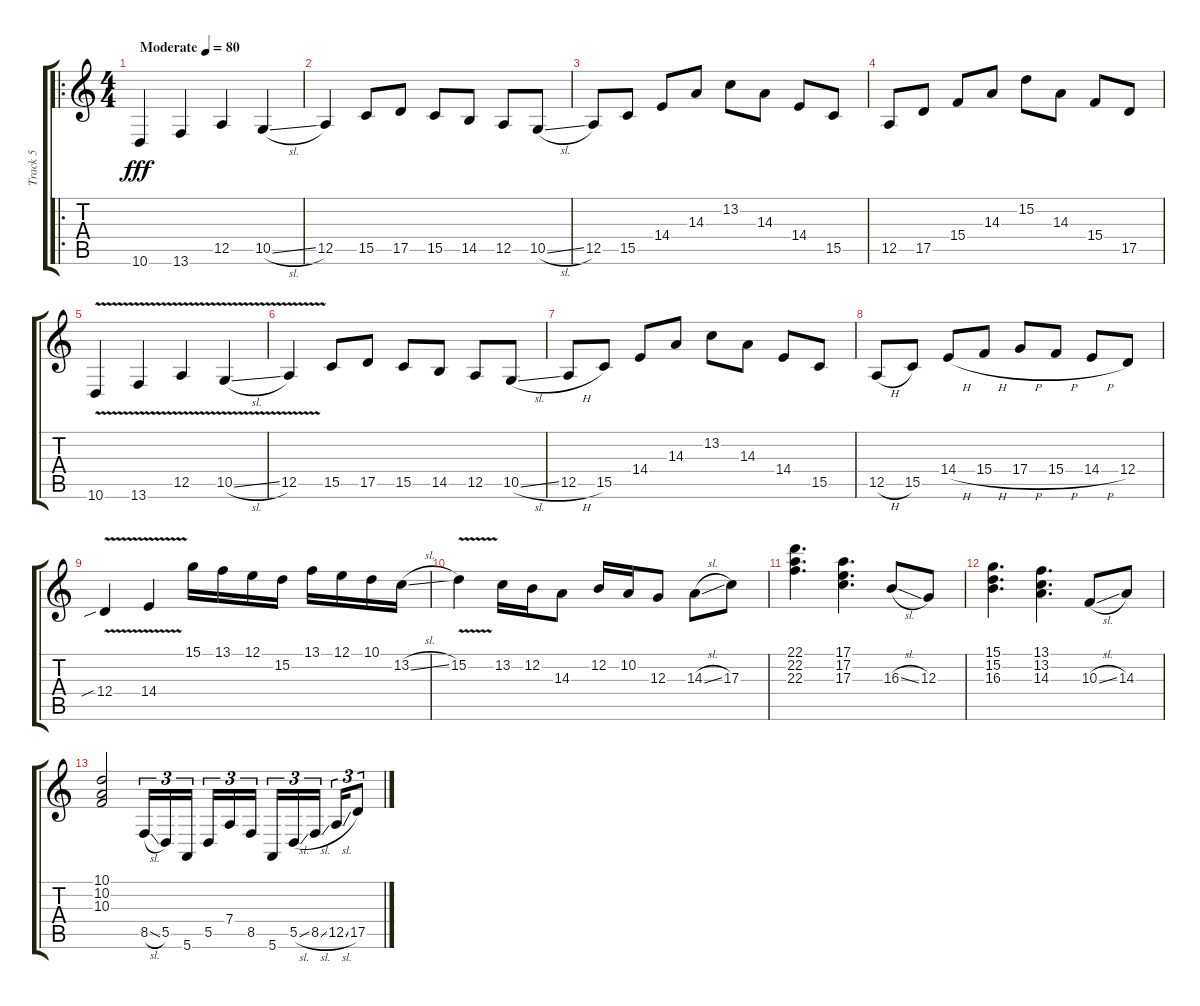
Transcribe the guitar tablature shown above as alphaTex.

\track ("Track 5" "Track 5") {instrument harpsichord}
\staff {score tabs}
\tuning (E4 B3 G3 D3 A2 E2) {hide}
\ro
\ts (4 4)
\tempo (80 "Moderate")
\clef g2
\ks c
10.6.4{dy fff instrument harpsichord} 13.6.4 12.5.4 10.5{sl}.4 |
12.5.4 15.5.8 17.5.8 15.5.8 14.5.8 12.5.8 10.5{sl}.8 |
12.5.8 15.5.8 14.4.8 14.3.8 13.2.8 14.3.8 14.4.8 15.5.8 |
12.5.8 17.5.8 15.4.8 14.3.8 15.2.8 14.3.8 15.4.8 17.5.8 |
10.6{v}.4 13.6{v}.4 12.5{v}.4 10.5{v sl}.4 |
12.5{v}.4 15.5.8 17.5.8 15.5.8 14.5.8 12.5.8 10.5{sl}.8 |
12.5{h}.8 15.5.8 14.4.8 14.3.8 13.2.8 14.3.8 14.4.8 15.5.8 |
12.5{h}.8 15.5.8 14.4{h}.8 15.4{h}.8 17.4{h}.8 15.4{h}.8 14.4{h}.8 12.4.8 |
12.4{v sib}.4 14.4{v}.4 15.1.16 13.1.16 12.1.16 15.2.16 13.1.16 12.1.16 10.1.16 13.2{sl}.16 |
15.2{v}.4 13.2.16 12.2.16 14.3.8 12.2.16 10.2.16 12.3.8 14.3{sl}.8 17.3.8 |
(22.1 22.2 22.3).4{d} (17.1 17.2 17.3).4{d} 16.3{sl}.8 12.3.8 |
(15.1 15.2 16.3).4{d} (13.1 13.2 14.3).4{d} 10.3{sl}.8 14.3.8 |
(10.1 10.2 10.3).2 8.5{sl}.16{tu (3 2)} 5.5.16{tu (3 2)} 5.6.16{tu (3 2) beam splitsecondary} 5.5.16{tu (3 2)} 7.4.16{tu (3 2)} 8.5.16{tu (3 2)} 5.6.16{tu (3 2)} 5.5{sl}.16{tu (3 2)} 8.5{sl}.16{tu (3 2) beam splitsecondary} 12.5{sl}.16{tu (3 2)} 17.5.8{tu (3 2)}
